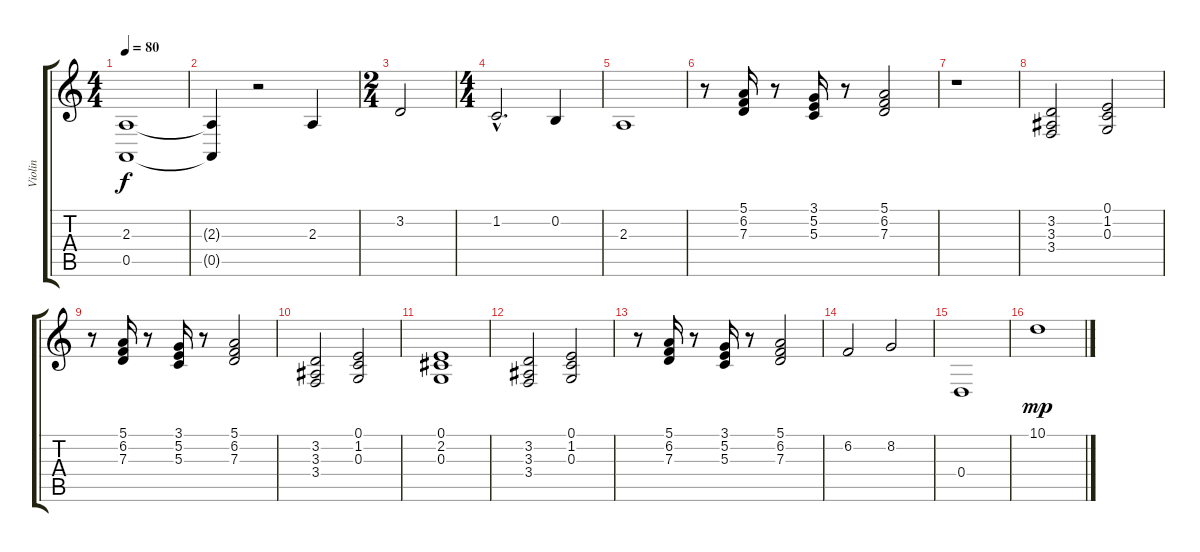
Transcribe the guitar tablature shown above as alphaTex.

\track ("Violin" "Violin") {instrument violin}
\staff {score tabs}
\tuning (E4 B3 G3 D3 A2 E2) {hide}
\ts (4 4)
\tempo 80
\clef g2
\ks c
(2.3 0.5).1{dy f} |
(2.3{t} 0.5{t}).4 r.2 2.3.4 |
\ts (2 4)
3.2.2 |
\ts (4 4)
1.2{hac}.2{d} 0.2.4 |
2.3.1 |
r.8 (5.1 6.2 7.3).16 r.8 (3.1 5.2 5.3).16 r.8 (5.1 6.2 7.3).2 |
r.1 |
(3.2 3.3 3.4).2 (0.1 1.2 0.3).2 |
r.8 (5.1 6.2 7.3).16 r.8 (3.1 5.2 5.3).16 r.8 (5.1 6.2 7.3).2 |
(3.2 3.3 3.4).2 (0.1 1.2 0.3).2 |
(0.1 2.2 0.3).1 |
(3.2 3.3 3.4).2 (0.1 1.2 0.3).2 |
r.8 (5.1 6.2 7.3).16 r.8 (3.1 5.2 5.3).16 r.8 (5.1 6.2 7.3).2 |
6.2.2 8.2.2 |
0.4.1 |
10.1.1{dy mp}
